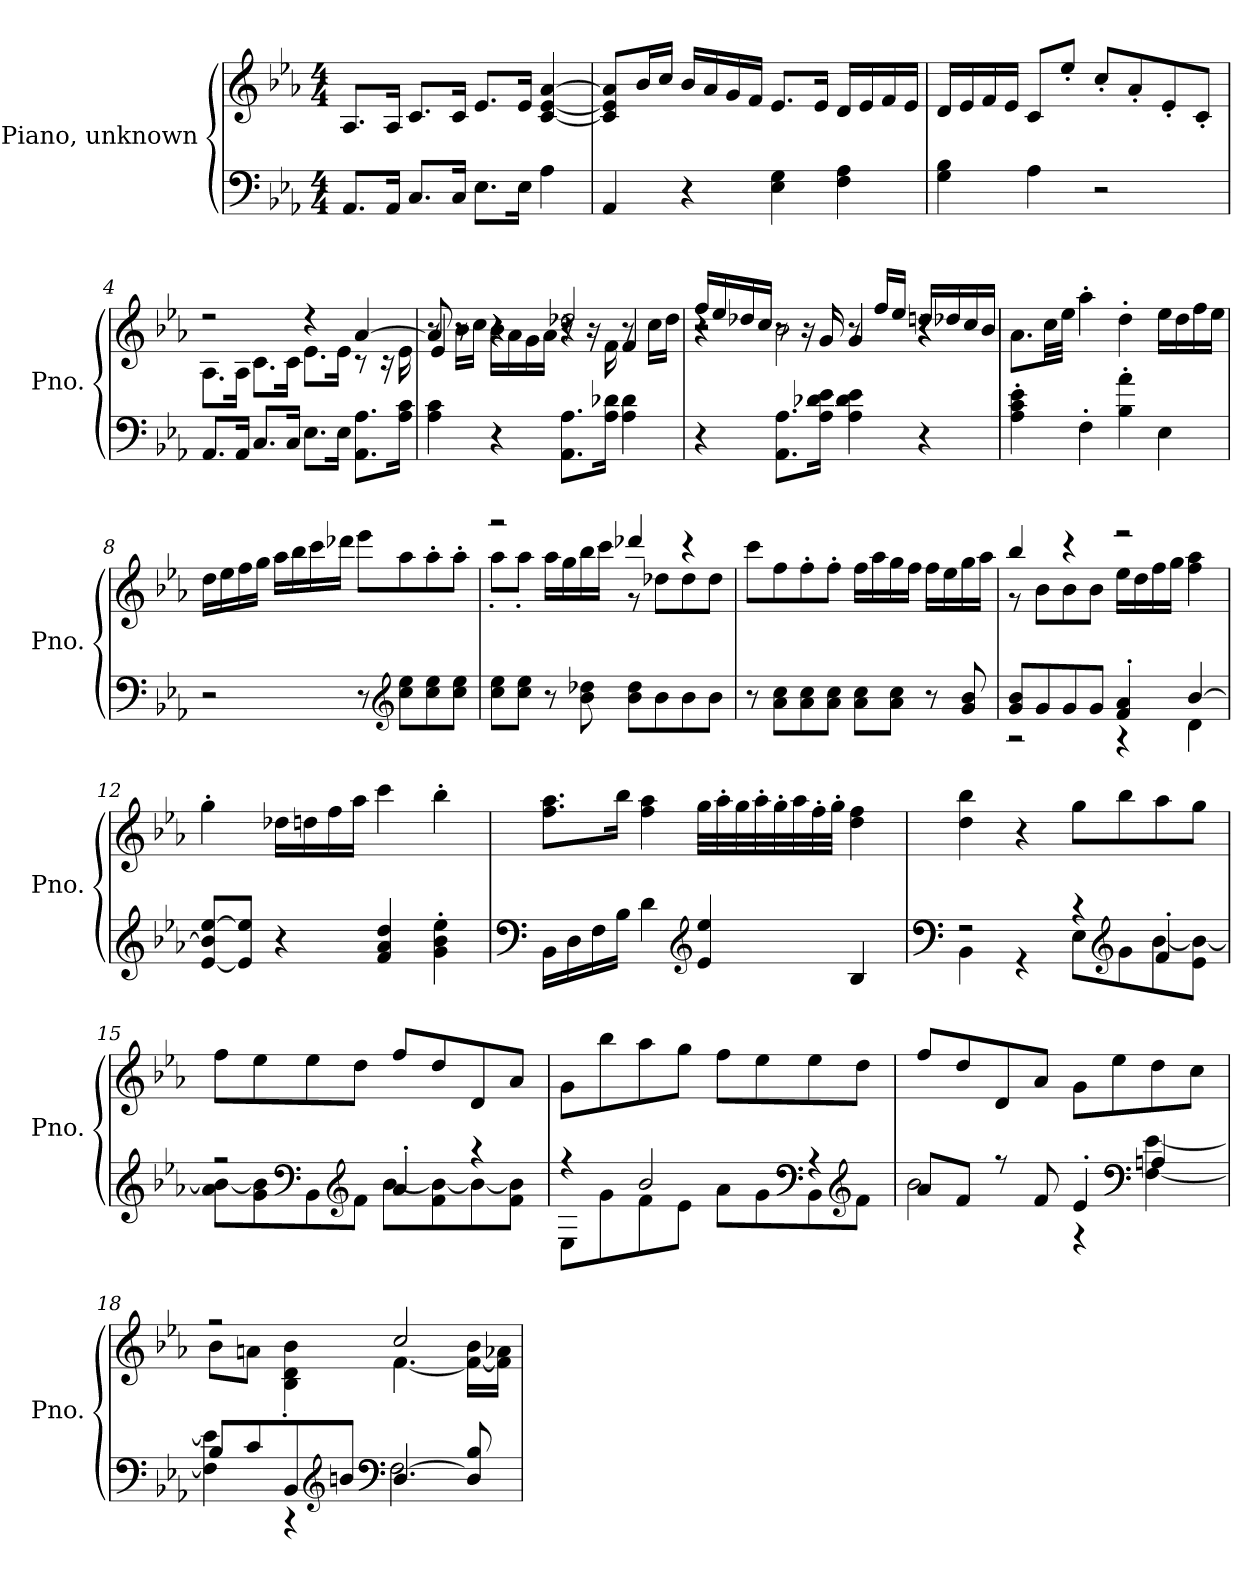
**kern	**kern
*part1	*part1
*staff2	*staff1
*I"Piano, unknown	*
*I'Pno.	*
*clefF4	*clefG2
*k[b-e-a-]	*k[b-e-a-]
*M4/4	*M4/4
*MM120	*MM120
=1	=1
8.AA-/L	8.A-/L
16AA-/Jk	16A-/Jk
8.C/L	8.c/L
16C/Jk	16c/Jk
8.E-\L	8.e-/L
16E-\Jk	16e-/Jk
4A-\	[4c/ [4e-/ [4a-/
=2	=2
4AA-/	8c/] 8e-/] 8a-/]L
.	16b-/L
.	16cc/JJ
4r	16b-/LL
.	16a-/
.	16g/
.	16f/JJ
4E-\ 4G\	8.e-/L
.	16e-/Jk
4F\ 4A-\	16d/LL
.	16e-/
.	16f/
.	16e-/JJ
=3	=3
4G\ 4B-\	16d/LL
.	16e-/
.	16f/
.	16e-/JJ
4A-\	8c/L
.	8ee-'/J
2r	8cc'/L
.	8a-'/
.	8e-'/
.	8c'/J
!!LO:LB:g=z
=4	=4
*	*^
8.AA-/L	2r	8.A-\L
16AA-/Jk	.	16A-\Jk
8.C/L	.	8.c\L
16C/Jk	.	16c\Jk
8.E-\L	4r	8.e-\L
16E-\Jk	.	16e-\Jk
8.AA-\ 8.A-\L	[4a-/	8r
.	.	16r
16A-\ 16c\Jk	.	16e-\
=5	=5	=5
*	*	*^
4A-\ 4c\	8a-/]	8r	4e-/
.	8r	16b-\LL	.
.	.	16cc\JJ	.
4r	4r	16b-\LL	4r
.	.	16a-\	.
.	.	16g\	.
.	.	16a-\JJ	.
8.AA-\ 8.A-\L	2dd-X/	8r	4r
.	.	16r	.
16A-\ 16d-X\Jk	.	16f\	.
4A-\ 4d-\	.	8r	4f/
.	.	16cc\LL	.
.	.	16dd-\JJ	.
!!LO:LB:g=z	!!	!!
=6	=6	=6	=6
4r	16ff/LL	4r	2r
.	16ee-/	.	.
.	16dd-X/	.	.
.	16cc/JJ	.	.
8.AA-\ 8.A-\L	8r	2b-\	.
.	16r	.	.
16A-\ 16d-X\ 16e-\Jk	16g/	.	.
4A-\ 4d-\ 4e-\	8r	.	4g/
.	16ff/LL	.	.
.	16ee-/JJ	.	.
4r	16ddn/LL	4r	4r
.	16dd-X/	.	.
.	16cc/	.	.
.	16b-/JJ	.	.
*	*v	*v	*v
=7	=7
4A-\' 4c\' 4e-\'	8.a-\L
.	32cc\LL
.	32ee-\JJJ
4F'\	4aa-'\
4B-\' 4a-\'	4dd'\
4E-\	16ee-\LL
.	16dd\
.	16ff\
.	16ee-\JJ
=8	=8
2r	16dd\LL
.	16ee-\
.	16ff\
.	16gg\JJ
.	16aa-\LL
.	16bb-\
.	16ccc\
.	16ddd-X\JJ
8r	8eee-\L
*clefG2	*
8cc\ 8ee-\L	8aa-\
8cc\ 8ee-\	8aa-'\
8cc\ 8ee-\J	8aa-'\J
!!LO:LB:g=z
=9	=9
*	*^
8cc\ 8ee-\L	2r	8aa-'\L
8cc\ 8ee-\J	.	8aa-'\J
8r	.	16aa-\LL
.	.	16gg\
8b-\ 8dd-X\	.	16bb-\
.	.	16ccc\JJ
8b-\ 8dd-\L	4ddd-X/	8r
8b-\	.	8dd-X\L
8b-\	4r	8dd-\
8b-\J	.	8dd-\J
*	*v	*v
=10	=10
8r	8ccc\L
8a-\ 8cc\L	8ff\
8a-\ 8cc\	8ff'\
8a-\ 8cc\J	8ff'\J
8a-\ 8cc\L	16ff\LL
.	16aa-\
8a-\ 8cc\J	16gg\
.	16ff\JJ
8r	16ff\LL
.	16ee-\
8g/ 8b-/	16gg\
.	16aa-\JJ
=11	=11
*^	*^
8g/ 8b-/L	2r	4bb-/	8r
8g/	.	.	8b-\L
8g/	.	4r	8b-\
8g/J	.	.	8b-\J
4f/' 4a-/'	4r	2r	16ee-\LL
.	.	.	16dd\
.	.	.	16ff\
.	.	.	16gg\JJ
[4b-/	4d\	.	4ff\ 4aa-\
*v	*v	*	*
*	*v	*v
!!LO:LB:g=z
=12	=12
[8e-/ 8b-/] [8ee-/L	4gg'\
8e-/] 8ee-/]J	.
4r	16dd-X\LL
.	16ddn\
.	16ff\
.	16aa-\JJ
4f/ 4a-/ 4dd/	4ccc\
4g\' 4b-\' 4ee-\'	4bb-'\
=13	=13
*clefF4	*
16BB-\LL	8.ff\ 8.aa-\L
16D\	.
16F\	.
16B-\JJ	16bb-\Jk
4d\	4ff\ 4aa-\
*clefG2	*
4e-/ 4ee-/	32gg\LLL
.	32aa-'\
.	32gg\
.	32aa-'\
.	32gg'\
.	32aa-\
.	32ff'\
.	32gg'\JJJ
4B-/	4dd\ 4ff\
=14	=14
*clefF4	*
*^	*
2r	4BB-\	4dd\ 4bb-\
.	4r	4r
4r	8E-\L	8gg\L
*clefG2	*	*
.	8g\	8bb-\
4f'/	[8b-\	8aa-\
.	8e-\ 8b-\_J	8gg\J
!!LO:LB:g=z
=15	=15	=15
2r	8a-\ 8b-\_L	8ff\L
.	8g\ 8b-\]	8ee-\
*clefF4	*	*
.	8BB-\	8ee-\
*clefG2	*	*
.	8f\J	8dd\J
4a-'/	[8b-\L	8ff/L
.	8f\ 8b-\_	8dd/
4r	8b-\_	8d/
.	8f\ 8b-\]J	8a-/J
=16	=16	=16
4r	8E-\L	8g\L
.	8g\	8bb-\
2b-/	8f\	8aa-\
.	8e-\J	8gg\J
.	8a-\L	8ff\L
.	8g\	8ee-\
*clefF4	*	*
4r	8BB-\	8ee-\
*clefG2	*	*
.	8f\J	8dd\J
=17	=17	=17
8a-/L	2b-\	8ff/L
8f/J	.	8dd/
8r	.	8d/
8f/	.	8a-/J
4e-'/	4r	8g\L
.	.	8ee-\
*clefF4	*	*
4An/	[4F\ [4e-\	8dd\
.	.	8cc\J
!!LO:PB:g=z
=18	=18	=18
*	*	*^
8B-/L	4F\] 4e-\]	2r	8b-\L
8c/	.	.	8an\J
8BB-/	4r	.	4B-\' 4d\' 4b-\'
*clefG2	*	*	*
8bn/J	.	.	.
*clefF4	*	*	*
[4.D/	2F\	2cc/	[4.f\
8D/] 8B-/	.	.	16f\_ 16b-\LL
.	.	.	16f\] 16a-X\JJ
*v	*v	*	*
*	*v	*v
=	=
*-	*-
